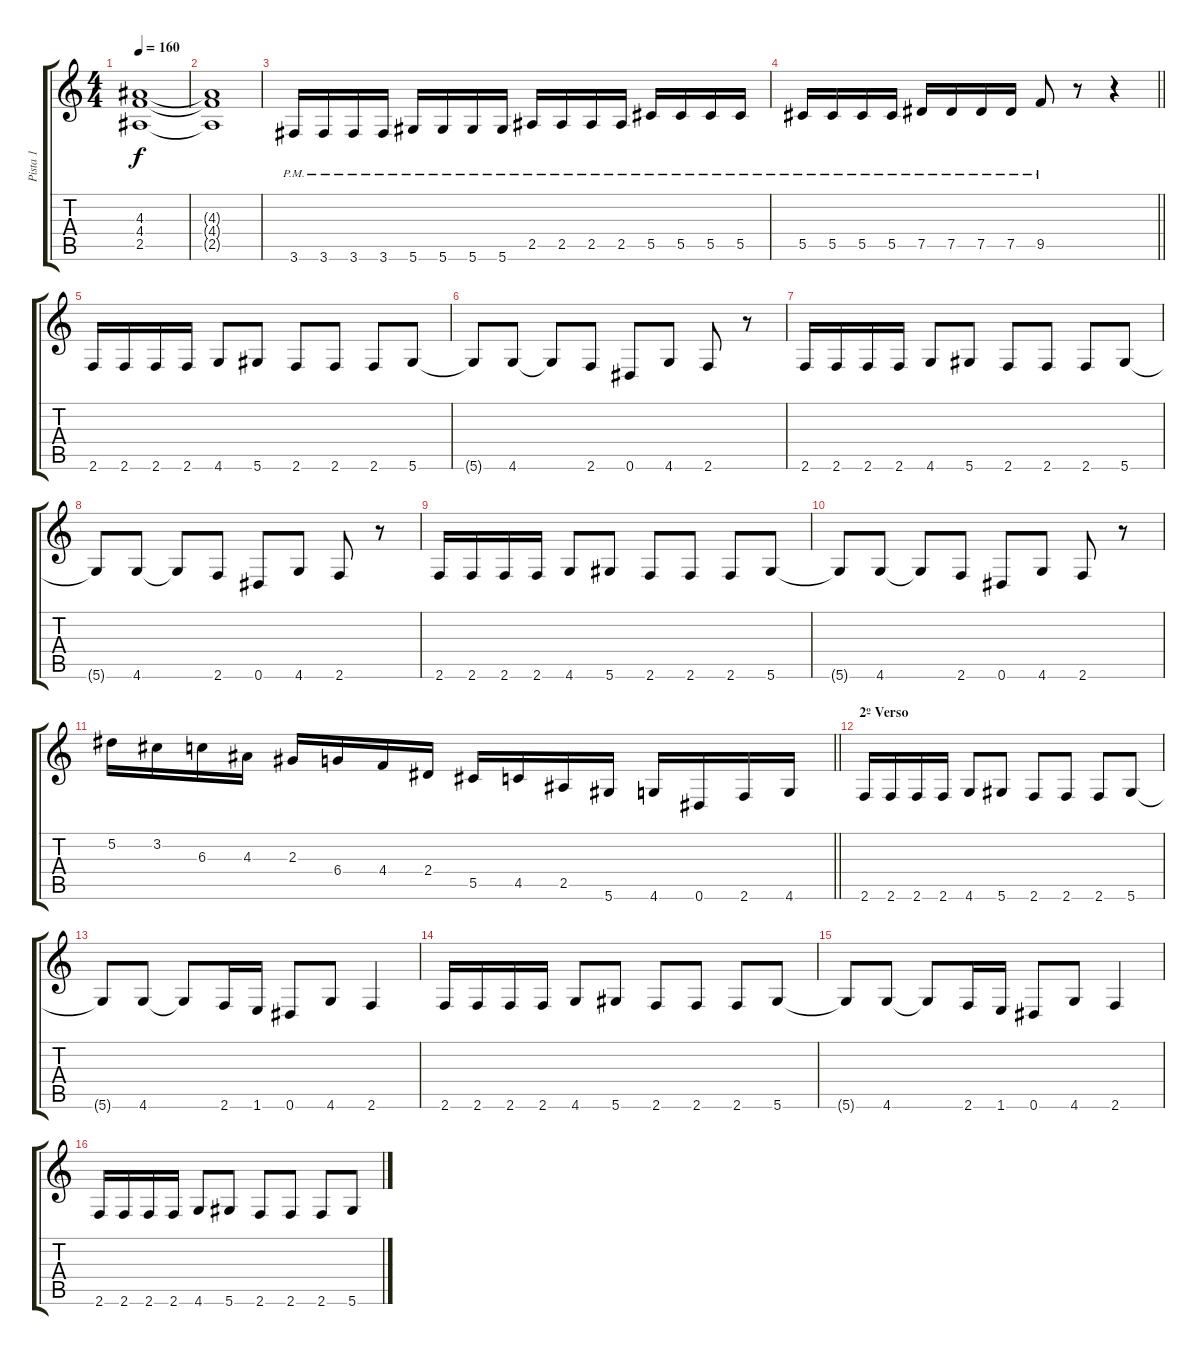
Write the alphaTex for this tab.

\track ("Pista 1" "Pista 1") {instrument distortionguitar}
\staff {score tabs}
\tuning (Eb4 Bb3 Gb3 Db3 Ab2 Eb2) {hide}
\ts (4 4)
\tempo 160
\clef g2
\ks c
(4.3 4.4 2.5).1{dy f} |
(4.3{t} 4.4{t} 2.5{t}).1 |
3.6{pm}.16 3.6{pm}.16 3.6{pm}.16 3.6{pm}.16 5.6{pm}.16 5.6{pm}.16 5.6{pm}.16 5.6{pm}.16 2.5{pm}.16 2.5{pm}.16 2.5{pm}.16 2.5{pm}.16 5.5{pm}.16 5.5{pm}.16 5.5{pm}.16 5.5{pm}.16 |
\barLineRight lightlight
5.5{pm}.16 5.5{pm}.16 5.5{pm}.16 5.5{pm}.16 7.5{pm}.16 7.5{pm}.16 7.5{pm}.16 7.5{pm}.16 9.5{pm}.8 r.8 r.4 |
2.6.16 2.6.16 2.6.16 2.6.16 4.6.8 5.6.8 2.6.8 2.6.8 2.6.8 5.6.8 |
5.6{t}.8 4.6.8 4.6{t}.8 2.6.8 0.6.8 4.6.8 2.6.8 r.8 |
2.6.16 2.6.16 2.6.16 2.6.16 4.6.8 5.6.8 2.6.8 2.6.8 2.6.8 5.6.8 |
5.6{t}.8 4.6.8 4.6{t}.8 2.6.8 0.6.8 4.6.8 2.6.8 r.8 |
2.6.16 2.6.16 2.6.16 2.6.16 4.6.8 5.6.8 2.6.8 2.6.8 2.6.8 5.6.8 |
5.6{t}.8 4.6.8 4.6{t}.8 2.6.8 0.6.8 4.6.8 2.6.8 r.8 |
\barLineRight lightlight
5.2.16 3.2.16 6.3.16 4.3.16 2.3.16 6.4.16 4.4.16 2.4.16 5.5.16 4.5.16 2.5.16 5.6.16 4.6.16 0.6.16 2.6.16 4.6.16 |
\section ("" "2º Verso")
2.6.16 2.6.16 2.6.16 2.6.16 4.6.8 5.6.8 2.6.8 2.6.8 2.6.8 5.6.8 |
5.6{t}.8 4.6.8 4.6{t}.8 2.6.16 1.6.16 0.6.8 4.6.8 2.6.4 |
2.6.16 2.6.16 2.6.16 2.6.16 4.6.8 5.6.8 2.6.8 2.6.8 2.6.8 5.6.8 |
5.6{t}.8 4.6.8 4.6{t}.8 2.6.16 1.6.16 0.6.8 4.6.8 2.6.4 |
2.6.16 2.6.16 2.6.16 2.6.16 4.6.8 5.6.8 2.6.8 2.6.8 2.6.8 5.6.8
